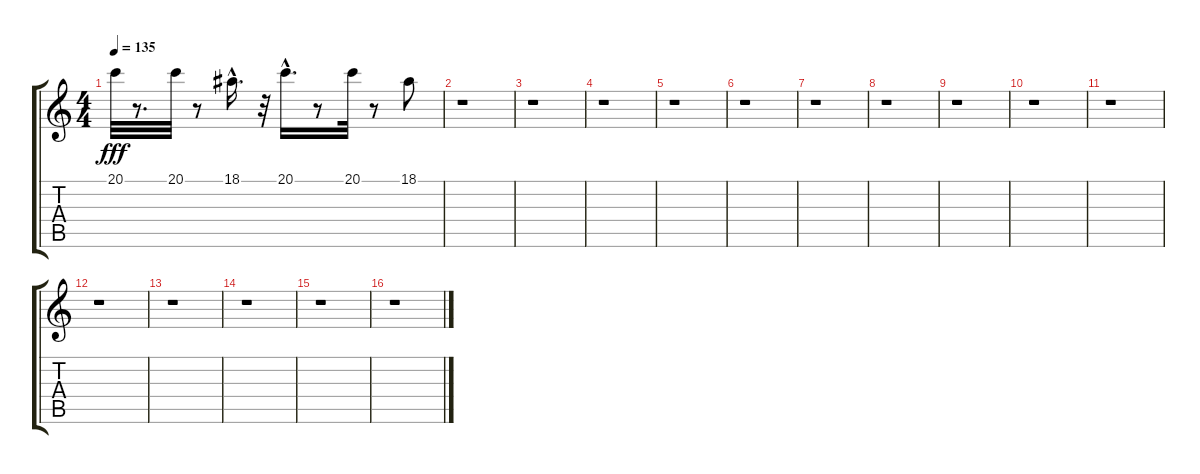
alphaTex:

\track "" {instrument blownbottle}
\staff {score tabs}
\tuning (E4 B3 G3 D3 A2 E2) {hide}
\ts (4 4)
\tempo 135
\clef g2
\ks c
20.1.32{dy fff} r.8{d} 20.1.32 r.8 18.1{hac}.16{d} r.32 20.1{hac}.16{d} r.8 20.1.32 r.8 18.1.8 |
r.1 |
r.1 |
r.1 |
r.1 |
r.1 |
r.1 |
r.1 |
r.1 |
r.1 |
r.1 |
r.1 |
r.1 |
r.1 |
r.1 |
r.1
